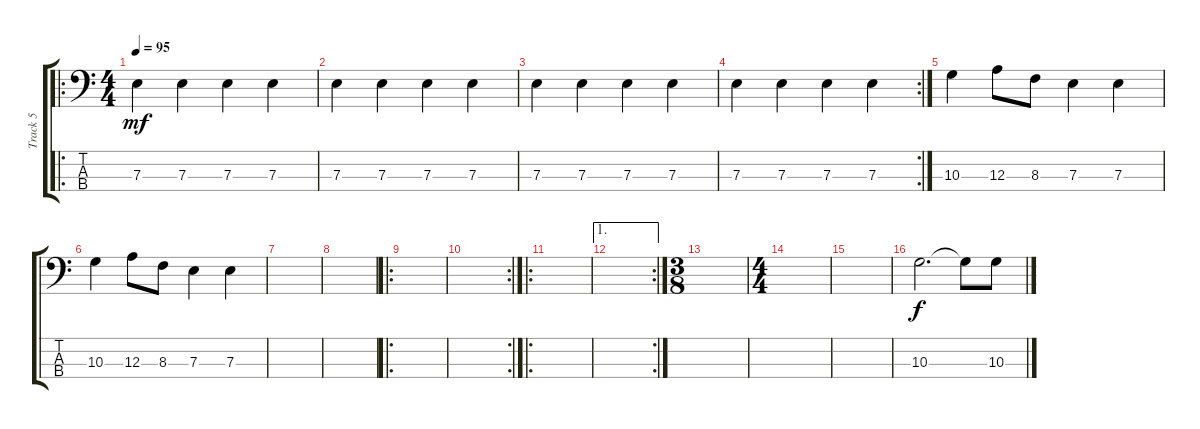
\track ("Track 5" "Track 5") {instrument electricbassfinger}
\staff {score tabs}
\tuning (G2 D2 A1 E1) {hide}
\ro
\ts (4 4)
\tempo 95
\clef f4
\ks c
7.3.4{dy mf} 7.3.4 7.3.4 7.3.4 |
7.3.4 7.3.4 7.3.4 7.3.4 |
7.3.4 7.3.4 7.3.4 7.3.4 |
\rc 2
7.3.4 7.3.4 7.3.4 7.3.4 |
10.3.4 12.3.8 8.3.8 7.3.4 7.3.4 |
10.3.4 12.3.8 8.3.8 7.3.4 7.3.4 |
|
|
\ro
|
\rc 2
|
\ro
|
\ae 1
\rc 2
|
\ts (3 8)
|
\ts (4 4)
|
|
10.3.2{d dy f} 10.3{t}.8 10.3{ss}.8
